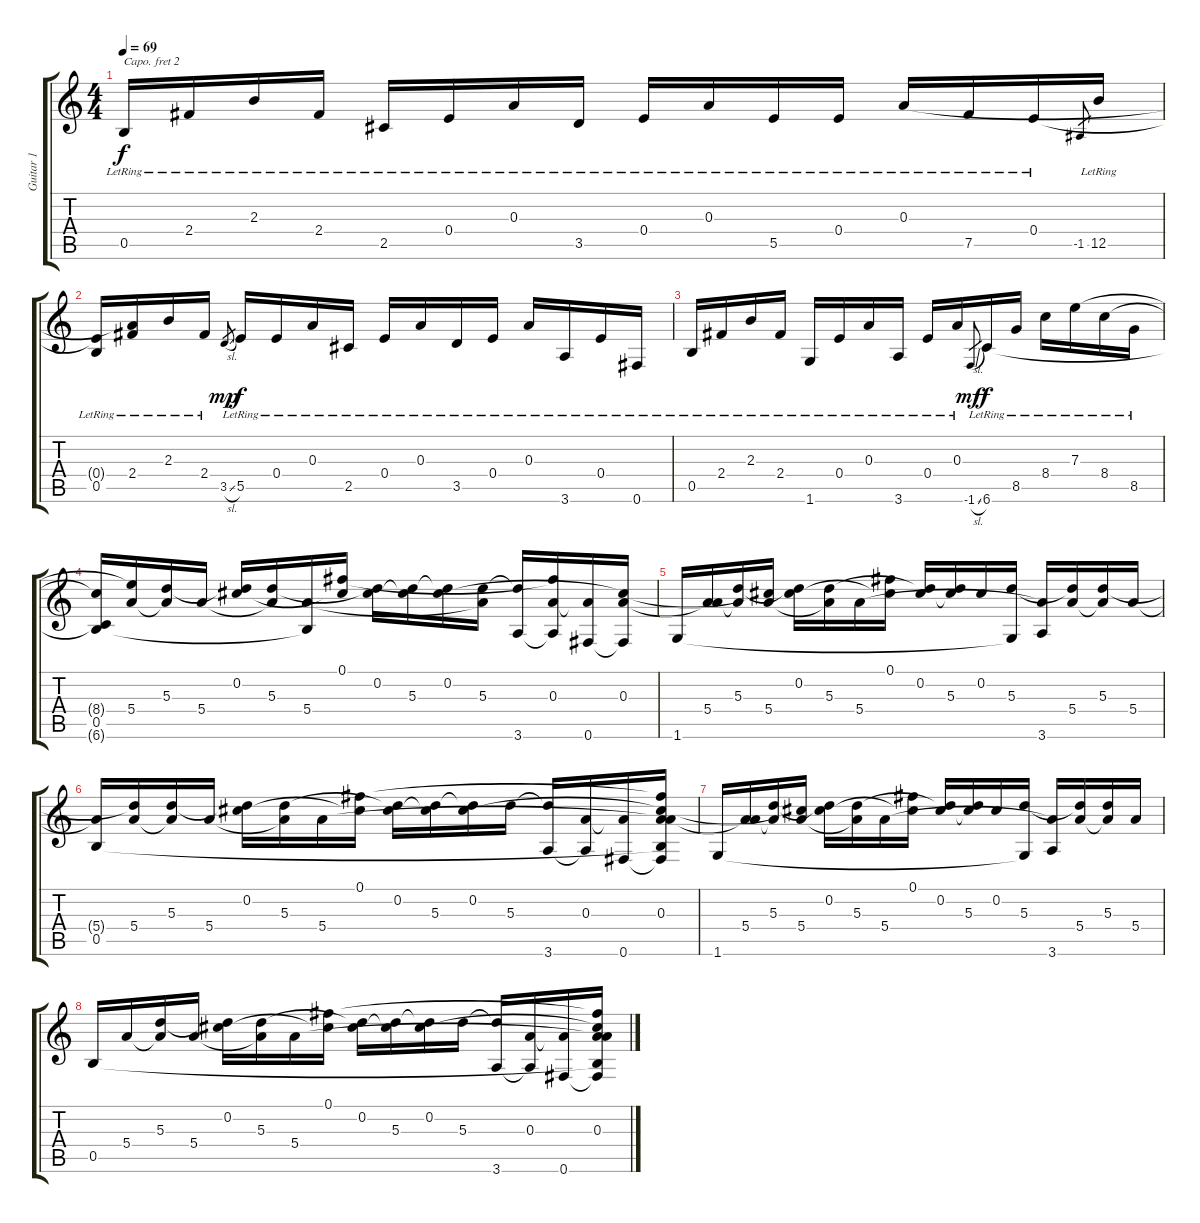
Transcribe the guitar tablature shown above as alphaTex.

\track ("Guitar 1" "Guitar 1") {instrument electricguitarjazz}
\staff {score tabs}
\capo 2
\tuning (E4 B3 G3 D3 A2 E2) {hide}
\ts (4 4)
\tempo 69
\clef g2
\ks c
0.5{lr}.16{dy f} 2.4{lr}.16 2.3{lr}.16 2.4{lr}.16 2.5{lr}.16 0.4{lr}.16 0.3{lr}.16 3.5{lr}.16 0.4{lr}.16 0.3{lr}.16 5.5{lr}.16 0.4{lr}.16 0.3{lr}.16 7.5{lr}.16 0.4{lr}.16 -1.5.8{gr} 12.5{lr}.16 |
(0.4{t} 0.5{lr}).16 (0.3{t} 2.4{lr}).16 2.3{lr}.16 2.4{lr}.16 3.5{sl}.8{gr dy mp} 5.5{lr}.16{dy f} 0.4{lr}.16 0.3{lr}.16 2.5{lr}.16 0.4{lr}.16 0.3{lr}.16 3.5{lr}.16 0.4{lr}.16 0.3{lr}.16 3.6{lr}.16 0.4{lr}.16 0.6{lr}.16 |
0.5{lr}.16 2.4{lr}.16 2.3{lr}.16 2.4{lr}.16 1.6{lr}.16 0.4{lr}.16 0.3{lr}.16 3.6{lr}.16 0.4{lr}.16 0.3{lr}.16 -1.6{sl}.8{gr dy mf} 6.6{lr}.16{dy f} 8.5{lr}.16 8.4{lr}.16 7.3{lr}.16 8.4{lr}.16 8.5{lr}.16 |
(8.4{t} 0.5 6.6{t}).16 (7.3{t} 5.4).16 (5.3 5.4{t}).16 5.4.16 (0.2 5.3{t}).16 (5.3 5.4{t}).16 (5.4 0.5{t}).16 (0.1 0.2{t}).16 (0.2 5.3{t}).16 (0.2{t} 5.3).16 (0.2 5.3{t}).16 (5.3 5.4{t}).16 (5.3{t} 3.6).16 (0.1{t} 0.3 3.6{t}).16 (0.3{t} 0.6).16 (0.2{t} 0.3 0.6{t}).16 |
1.6.16 (0.3{t} 5.4).16 (5.3 5.4{t}).16 (0.2{t} 5.4).16 (0.2 5.3{t}).16 (5.3 5.4{t}).16 5.4.16 (0.1 0.2{t}).16 (0.2 5.3{t}).16 (0.2{t} 5.3).16 0.2.16 (5.3 1.6{t}).16 (5.4{t} 3.6).16 (5.3{t} 5.4).16 (5.3 5.4{t}).16 5.4.16 |
(5.4{t} 0.5).16 (5.3{t} 5.4).16 (5.3 5.4{t}).16 5.4.16 (0.2 5.3{t}).16 (5.3 5.4{t}).16 5.4.16 (0.1 0.2{t}).16 (0.2 5.3{t}).16 (0.2{t} 5.3).16 (0.2 5.3{t}).16 5.3.16 (5.3{t} 3.6).16 (0.3 3.6{t}).16 (0.3{t} 0.6).16 (0.1{t} 0.2{t} 0.3 5.4{t} 0.5{t} 0.6{t}).16 |
1.6.16 (0.3{t} 5.4).16 (5.3 5.4{t}).16 (0.2{t} 5.4).16 (0.2 5.3{t}).16 (5.3 5.4{t}).16 5.4.16 (0.1 0.2{t}).16 (0.2 5.3{t}).16 (0.2{t} 5.3).16 0.2.16 (5.3 1.6{t}).16 (5.4{t} 3.6).16 (5.3{t} 5.4).16 (5.3 5.4{t}).16 5.4.16 |
0.5.16 5.4.16 (5.3 5.4{t}).16 5.4.16 (0.2 5.3{t}).16 (5.3 5.4{t}).16 5.4.16 (0.1 0.2{t}).16 (0.2 5.3{t}).16 (0.2{t} 5.3).16 (0.2 5.3{t}).16 5.3.16 (5.3{t} 3.6).16 (0.3 3.6{t}).16 (0.3{t} 0.6).16 (0.1{t} 0.2{t} 0.3 5.4{t} 0.5{t} 0.6{t}).16
